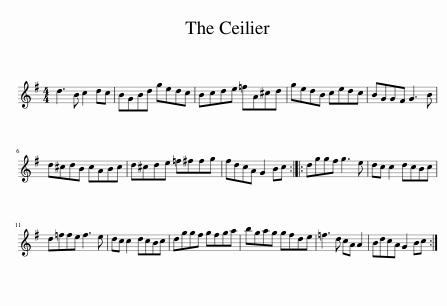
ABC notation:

X:1
L:1/8
M:4/4
I:linebreak $
K:G
V:1 treble
V:1
 d3 B c2 dc | BGBd gedc | Bcde =fA^cd | gedB cedc | BGGF G3 B |$ %5
 d^cdB cABc | d^cde =f^ffg | fdcA G2 Bc :: dggf g3 e | dc c2 dcBc |$ %10
 d=ffe f3 e | dc c2 dcBc | dggf gfga | bgag gfde | =f3 d cA A2 | %15
 BdcA G2 Bc :| %16
